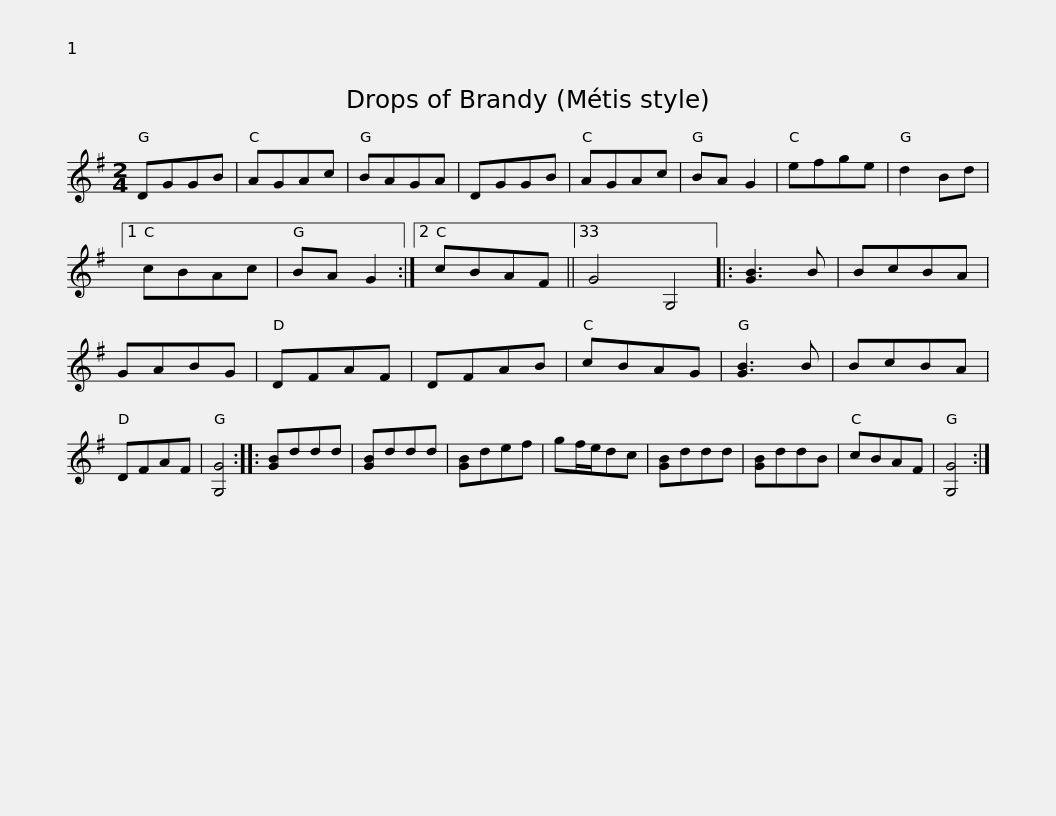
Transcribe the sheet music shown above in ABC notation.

X:1
L:1/8
M:2/4
I:linebreak $
K:G
V:1 treble
V:1
 DGGB | AGAc | BAGA | DGGB | AGAc | %5
 BA G2 | efge | d2 Bd |1 cBAc | BA G2 :|2 %10
 cBAF ||33$ G4 G,4 |: [GB]3 B | BcBA | GABG | %15
 DFAF | DFAB | cBAG | [GB]3 B | BcBA | %20
 DFAF | [G,G]4 :: [GB]ddd |$ [GB]ddd | [GB]def | %25
 gf/e/dc | [GB]ddd | [GB]ddB | cBAF | [G,G]4 :| %30
